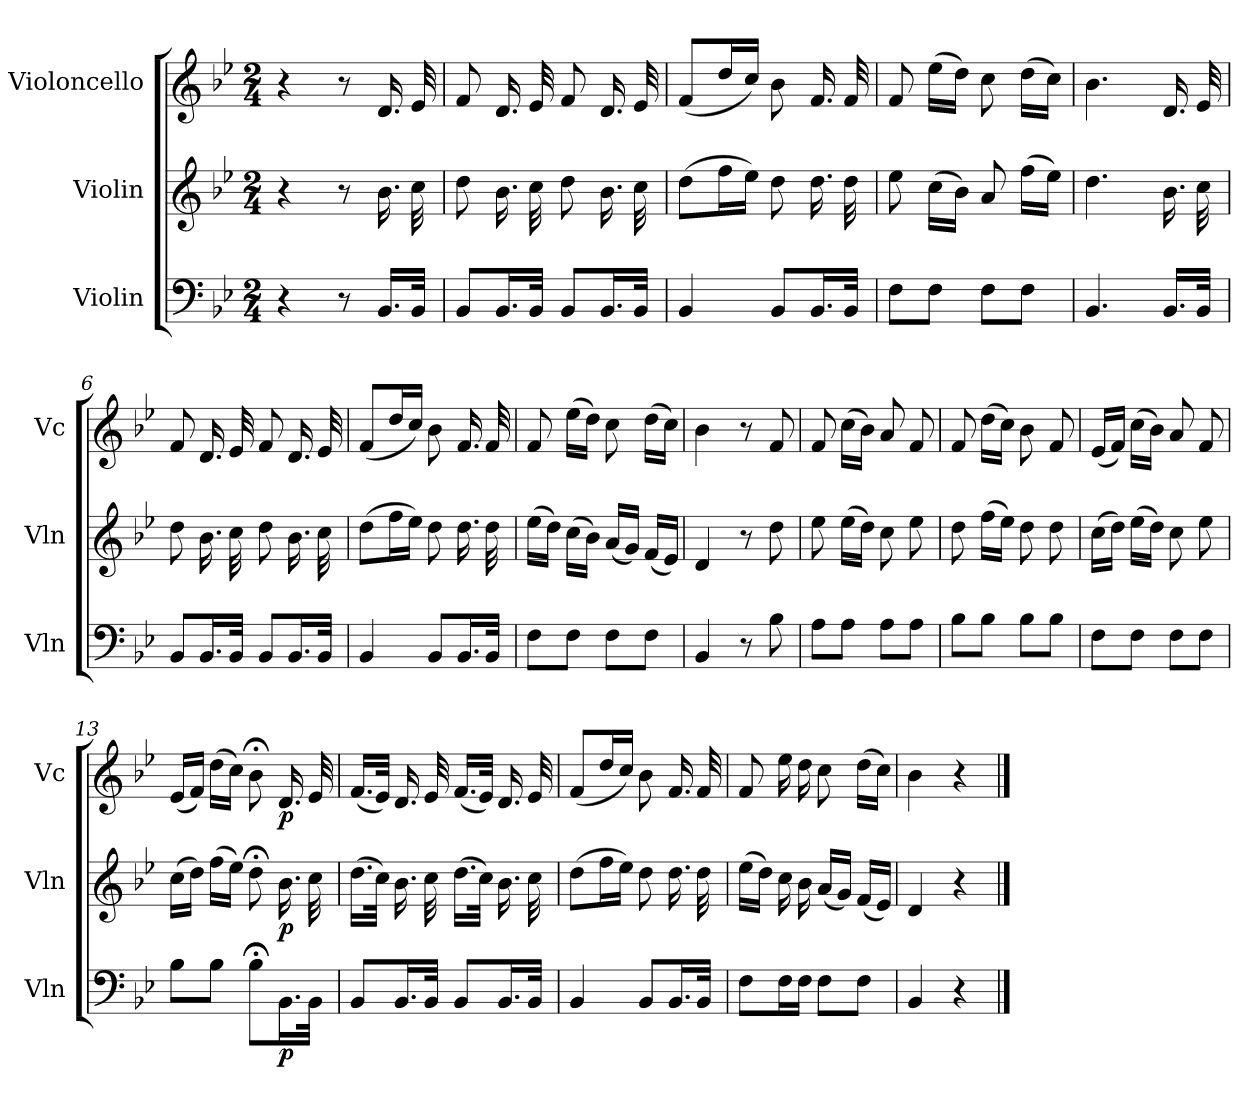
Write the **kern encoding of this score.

**kern	**dynam	**kern	**dynam	**kern	**dynam
*part3	*part3	*part2	*part2	*part1	*part1
*staff3	*staff3	*staff2	*staff2	*staff1	*staff1
*I"Violin	*	*I"Violin	*	*I"Violoncello	*
*I'Vln	*	*I'Vln	*	*I'Vc	*
*clefF4	*	*clefG2	*	*clefG2	*
*k[b-e-]	*	*k[b-e-]	*	*k[b-e-]	*
*M2/4	*	*M2/4	*	*M2/4	*
=1	=1	=1	=1	=1	=1
!	!	!	!	!	!LO:DY:a
4r	.	4r	.	4r	Allegretto
8r	.	8r	.	8r	.
16.BB-/LL	.	16.b-\	.	16.d/	.
32BB-/JJk	.	32cc\	.	32e-/	.
=2	=2	=2	=2	=2	=2
8BB-/L	.	8dd\	.	8f/	.
16.BB-/L	.	16.b-\	.	16.d/	.
32BB-/JJk	.	32cc\	.	32e-/	.
8BB-/L	.	8dd\	.	8f/	.
16.BB-/L	.	16.b-\	.	16.d/	.
32BB-/JJk	.	32cc\	.	32e-/	.
=3	=3	=3	=3	=3	=3
4BB-/	.	(>8ddL	.	(<8fL	.
.	.	16ffL	.	16ddL	.
.	.	16ee-JJ)	.	16ccJJ)	.
8BB-/L	.	8dd\	.	8b-\	.
16.BB-/L	.	16.dd\	.	16.f/	.
32BB-/JJk	.	32dd\	.	32f/	.
=4	=4	=4	=4	=4	=4
8F\L	.	8ee-\	.	8f/	.
8F\J	.	(>16ccLL	.	(>16ee-LL	.
.	.	16b-JJ)	.	16ddJJ)	.
8F\L	.	8a/	.	8cc\	.
8F\J	.	(>16ffLL	.	(>16ddLL	.
.	.	16ee-JJ)	.	16ccJJ)	.
=5	=5	=5	=5	=5	=5
4.BB-/	.	4.dd\	.	4.b-\	.
16.BB-/LL	.	16.b-\	.	16.d/	.
32BB-/JJk	.	32cc\	.	32e-/	.
!!LO:LB:g=z
=6	=6	=6	=6	=6	=6
8BB-/L	.	8dd\	.	8f/	.
16.BB-/L	.	16.b-\	.	16.d/	.
32BB-/JJk	.	32cc\	.	32e-/	.
8BB-/L	.	8dd\	.	8f/	.
16.BB-/L	.	16.b-\	.	16.d/	.
32BB-/JJk	.	32cc\	.	32e-/	.
=7	=7	=7	=7	=7	=7
4BB-/	.	(>8ddL	.	(<8fL	.
.	.	16ffL	.	16ddL	.
.	.	16ee-JJ)	.	16ccJJ)	.
8BB-/L	.	8dd\	.	8b-\	.
16.BB-/L	.	16.dd\	.	16.f/	.
32BB-/JJk	.	32dd\	.	32f/	.
=8	=8	=8	=8	=8	=8
8F\L	.	(>16ee-LL	.	8f/	.
.	.	16ddJJ)	.	.	.
8F\J	.	(>16ccLL	.	(>16ee-LL	.
.	.	16b-JJ)	.	16ddJJ)	.
8F\L	.	(<16aLL	.	8cc\	.
.	.	16gJJ)	.	.	.
8F\J	.	(<16fLL	.	(>16ddLL	.
.	.	16e-JJ)	.	16ccJJ)	.
=9	=9	=9	=9	=9	=9
4BB-/	.	4d/	.	4b-\	.
8r	.	8r	.	8r	.
8B-\	.	8dd\	.	8f/	.
=10	=10	=10	=10	=10	=10
8A\L	.	8ee-\	.	8f/	.
8A\J	.	(>16ee-LL	.	(>16ccLL	.
.	.	16ddJJ)	.	16b-JJ)	.
8A\L	.	8cc\	.	8a/	.
8A\J	.	8ee-\	.	8f/	.
=11	=11	=11	=11	=11	=11
8B-\L	.	8dd\	.	8f/	.
8B-\J	.	(>16ffLL	.	(>16ddLL	.
.	.	16ee-JJ)	.	16ccJJ)	.
8B-\L	.	8dd\	.	8b-\	.
8B-\J	.	8dd\	.	8f/	.
!!LO:LB:g=z
=12	=12	=12	=12	=12	=12
8F\L	.	(>16ccLL	.	(<16e-LL	.
.	.	16ddJJ)	.	16fJJ)	.
8F\J	.	(>16ee-LL	.	(>16ccLL	.
.	.	16ddJJ)	.	16b-JJ)	.
8F\L	.	8cc\	.	8a/	.
8F\J	.	8ee-\	.	8f/	.
=13	=13	=13	=13	=13	=13
8B-\L	.	(>16ccLL	.	(<16e-LL	.
.	.	16ddJJ)	.	16fJJ)	.
8B-\J	.	(>16ffLL	.	(>16ddLL	.
.	.	16ee-JJ)	.	16ccJJ)	.
8B-;<\L	.	8dd;<\	.	8b-;<\	.
!	!LO:DY:b	!	!LO:DY:b	!	!LO:DY:b
16.BB-\L	p	16.b-\	p	16.d/	p
32BB-\JJk	.	32cc\	.	32e-/	.
=14	=14	=14	=14	=14	=14
8BB-/L	.	(>16.ddLL	.	(<16.fLL	.
.	.	32ccJJk)	.	32e-JJk)	.
16.BB-/L	.	16.b-\	.	16.d/	.
32BB-/JJk	.	32cc\	.	32e-/	.
8BB-/L	.	(>16.ddLL	.	(<16.fLL	.
.	.	32ccJJk)	.	32e-JJk)	.
16.BB-/L	.	16.b-\	.	16.d/	.
32BB-/JJk	.	32cc\	.	32e-/	.
=15	=15	=15	=15	=15	=15
4BB-/	.	(>8ddL	.	(<8fL	.
.	.	16ffL	.	16ddL	.
.	.	16ee-JJ)	.	16ccJJ)	.
8BB-/L	.	8dd\	.	8b-\	.
16.BB-/L	.	16.dd\	.	16.f/	.
32BB-/JJk	.	32dd\	.	32f/	.
=16	=16	=16	=16	=16	=16
8F\L	.	(>16ee-LL	.	8f/	.
.	.	16ddJJ)	.	.	.
16F\L	.	16cc\	.	16ee-\	.
16F\JJ	.	16b-\	.	16dd\	.
8F\L	.	(<16aLL	.	8cc\	.
.	.	16gJJ)	.	.	.
8F\J	.	(<16fLL	.	(>16ddLL	.
.	.	16e-JJ)	.	16ccJJ)	.
!!LO:LB:g=z
=17	=17	=17	=17	=17	=17
4BB-/	.	4d/	.	4b-\	.
4r	.	4r	.	4r	.
==	==	==	==	==	==
*-	*-	*-	*-	*-	*-
